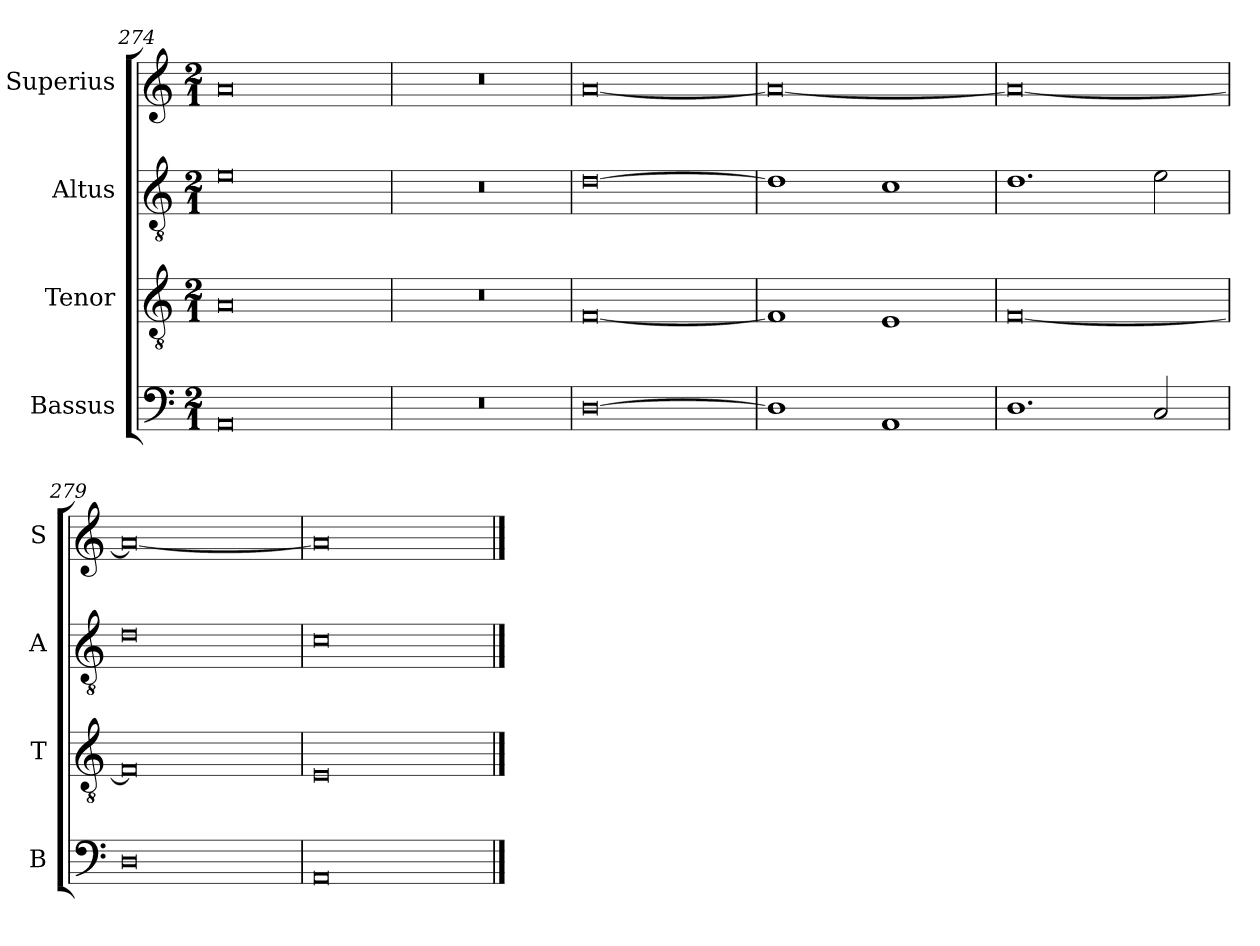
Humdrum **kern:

**kern	**kern	**kern	**kern
*part4	*part3	*part2	*part1
*staff4	*staff3	*staff2	*staff1
*I"Bassus	*I"Tenor	*I"Altus	*I"Superius
*I'B	*I'T	*I'A	*I'S
*clefF4	*clefGv2	*clefGv2	*clefG2
*k[]	*k[]	*k[]	*k[]
*M2/1	*M2/1	*M2/1	*M2/1
=274	=274	=274	=274
0AA	0A	0e	0a
=275	=275	=275	=275
0r	0r	0r	0r
=276	=276	=276	=276
[0D	[0F	[0d	[0a
=277	=277	=277	=277
1D]	1F]	1d]	0a_
1AA	1E	1c	.
=278	=278	=278	=278
1.D	[0F	1.d	0a_
2C	.	2e	.
=279	=279	=279	=279
0D	0F]	0d	0a_
=280	=280	=280	=280
0AA	0E	0c	0a]
==	==	==	==
*-	*-	*-	*-
